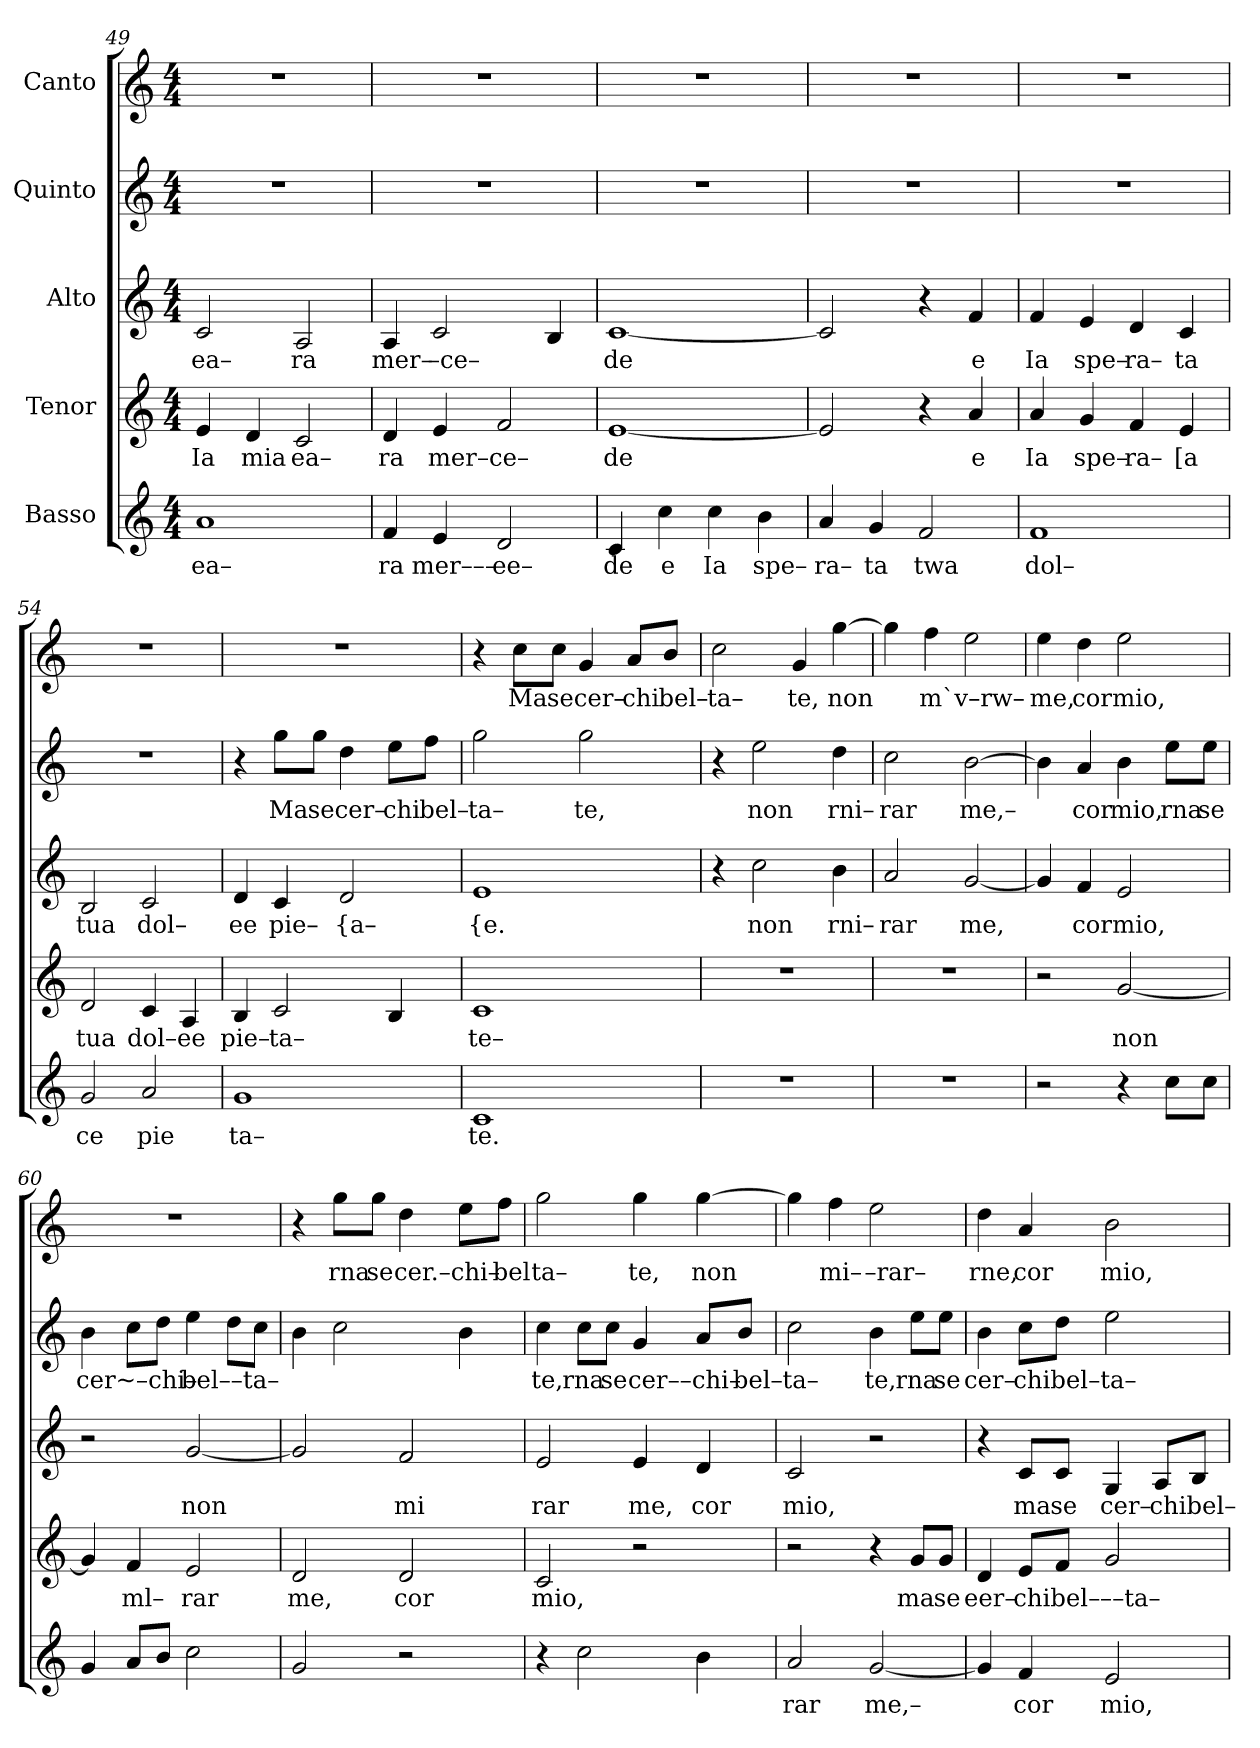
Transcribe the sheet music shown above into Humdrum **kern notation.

**kern	**text	**kern	**text	**kern	**text	**kern	**text	**kern	**text
*part5	*part5	*part4	*part4	*part3	*part3	*part2	*part2	*part1	*part1
*staff5	*staff5	*staff4	*staff4	*staff3	*staff3	*staff2	*staff2	*staff1	*staff1
*I"Basso	*	*I"Tenor	*	*I"Alto	*	*I"Quinto	*	*I"Canto	*
*clefG2	*	*clefG2	*	*clefG2	*	*clefG2	*	*clefG2	*
*k[]	*	*k[]	*	*k[]	*	*k[]	*	*k[]	*
*M4/4	*	*M4/4	*	*M4/4	*	*M4/4	*	*M4/4	*
=49	=49	=49	=49	=49	=49	=49	=49	=49	=49
!	!LO:LY:b	!	!LO:LY:b	!	!LO:LY:b	!	!	!	!
1a	ea–	4e/	Ia	2c/	ea–	1r	.	1r	.
!	!	!	!LO:LY:b	!	!	!	!	!	!
.	.	4d/	mia	.	.	.	.	.	.
!	!	!	!LO:LY:b	!	!LO:LY:b	!	!	!	!
.	.	2c/	ea–	2A/	ra	.	.	.	.
=50	=50	=50	=50	=50	=50	=50	=50	=50	=50
!	!LO:LY:b	!	!LO:LY:b	!	!LO:LY:b	!	!	!	!
4f/	ra	4d/	ra	4A/	mer–	1r	.	1r	.
!	!LO:LY:b	!	!LO:LY:b	!	!LO:LY:b	!	!	!	!
4e/	mer–––	4e/	mer–ce–	2c/	–ce–	.	.	.	.
!	!LO:LY:b	!	!	!	!	!	!	!	!
2d/	ee–	2f/	.	.	.	.	.	.	.
.	.	.	.	4B/	.	.	.	.	.
=51	=51	=51	=51	=51	=51	=51	=51	=51	=51
!	!LO:LY:b	!	!LO:LY:b	!	!LO:LY:b	!	!	!	!
4c/	de	[1e	de	[1c	de	1r	.	1r	.
!	!LO:LY:b	!	!	!	!	!	!	!	!
4cc\	e	.	.	.	.	.	.	.	.
!	!LO:LY:b	!	!	!	!	!	!	!	!
4cc\	Ia	.	.	.	.	.	.	.	.
!	!LO:LY:b	!	!	!	!	!	!	!	!
4b\	spe–	.	.	.	.	.	.	.	.
=52	=52	=52	=52	=52	=52	=52	=52	=52	=52
!	!LO:LY:b	!	!	!	!	!	!	!	!
4a/	ra–	2e/]	.	2c/]	.	1r	.	1r	.
!	!LO:LY:b	!	!	!	!	!	!	!	!
4g/	ta	.	.	.	.	.	.	.	.
!	!LO:LY:b	!	!	!	!	!	!	!	!
2f/	twa	4r	.	4r	.	.	.	.	.
!	!	!	!LO:LY:b	!	!LO:LY:b	!	!	!	!
.	.	4a/	e	4f/	e	.	.	.	.
=53	=53	=53	=53	=53	=53	=53	=53	=53	=53
!	!LO:LY:b	!	!LO:LY:b	!	!LO:LY:b	!	!	!	!
1f	dol–	4a/	Ia	4f/	Ia	1r	.	1r	.
!	!	!	!LO:LY:b	!	!LO:LY:b	!	!	!	!
.	.	4g/	spe–	4e/	spe–	.	.	.	.
!	!	!	!LO:LY:b	!	!LO:LY:b	!	!	!	!
.	.	4f/	ra–	4d/	ra–	.	.	.	.
!	!	!	!LO:LY:b	!	!LO:LY:b	!	!	!	!
.	.	4e/	[a	4c/	ta	.	.	.	.
=54	=54	=54	=54	=54	=54	=54	=54	=54	=54
!	!LO:LY:b	!	!LO:LY:b	!	!LO:LY:b	!	!	!	!
2g/	ce	2d/	tua	2B/	tua	1r	.	1r	.
!	!LO:LY:b	!	!LO:LY:b	!	!LO:LY:b	!	!	!	!
2a/	pie	4c/	dol–	2c/	dol–	.	.	.	.
!	!	!	!LO:LY:b	!	!	!	!	!	!
.	.	4A/	ee	.	.	.	.	.	.
=55	=55	=55	=55	=55	=55	=55	=55	=55	=55
!	!LO:LY:b	!	!LO:LY:b	!	!LO:LY:b	!	!	!	!
1g	ta–	4B/	pie–	4d/	ee	4r	.	1r	.
!	!	!	!LO:LY:b	!	!LO:LY:b	!	!LO:LY:b	!	!
.	.	2c/	ta–	4c/	pie–	8gg\L	Ma	.	.
!	!	!	!	!	!	!	!LO:LY:b	!	!
.	.	.	.	.	.	8gg\J	se	.	.
!	!	!	!	!	!LO:LY:b	!	!LO:LY:b	!	!
.	.	.	.	2d/	{a–	4dd\	cer–	.	.
!	!	!	!	!	!	!	!LO:LY:b	!	!
.	.	4B/	.	.	.	8ee\L	chi	.	.
!	!	!	!	!	!	!	!LO:LY:b	!	!
.	.	.	.	.	.	8ff\J	bel–	.	.
=56	=56	=56	=56	=56	=56	=56	=56	=56	=56
!	!LO:LY:b	!	!LO:LY:b	!	!LO:LY:b	!	!LO:LY:b	!	!
1c	te.	1c	te–	1e	{e.	2gg\	ta–	4r	.
!	!	!	!	!	!	!	!	!	!LO:LY:b
.	.	.	.	.	.	.	.	8cc\L	Ma
!	!	!	!	!	!	!	!	!	!LO:LY:b
.	.	.	.	.	.	.	.	8cc\J	se
!	!	!	!	!	!	!	!LO:LY:b	!	!LO:LY:b
.	.	.	.	.	.	2gg\	te,	4g/	cer–
!	!	!	!	!	!	!	!	!	!LO:LY:b
.	.	.	.	.	.	.	.	8a/L	chi
!	!	!	!	!	!	!	!	!	!LO:LY:b
.	.	.	.	.	.	.	.	8b/J	bel–
=57	=57	=57	=57	=57	=57	=57	=57	=57	=57
!	!	!	!	!	!	!	!	!	!LO:LY:b
1r	.	1r	.	4r	.	4r	.	2cc\	ta–
!	!	!	!	!	!LO:LY:b	!	!LO:LY:b	!	!
.	.	.	.	2cc\	non	2ee\	non	.	.
!	!	!	!	!	!	!	!	!	!LO:LY:b
.	.	.	.	.	.	.	.	4g/	te,
!	!	!	!	!	!LO:LY:b	!	!LO:LY:b	!	!LO:LY:b
.	.	.	.	4b\	rni–	4dd\	rni–	[4gg\	non
=58	=58	=58	=58	=58	=58	=58	=58	=58	=58
!	!	!	!	!	!LO:LY:b	!	!LO:LY:b	!	!
1r	.	1r	.	2a/	rar	2cc\	rar	4gg\]	.
!	!	!	!	!	!	!	!	!	!LO:LY:b
.	.	.	.	.	.	.	.	4ff\	m`v–rw–
!	!	!	!	!	!LO:LY:b	!	!LO:LY:b	!	!
.	.	.	.	[2g/	me,	[2b\	me,–	2ee\	.
=59	=59	=59	=59	=59	=59	=59	=59	=59	=59
!	!	!	!	!	!	!	!	!	!LO:LY:b
2r	.	2r	.	4g/]	.	4b\]	.	4ee\	me,
!	!	!	!	!	!LO:LY:b	!	!LO:LY:b	!	!LO:LY:b
.	.	.	.	4f/	cor	4a/	cor	4dd\	cor
!	!	!	!LO:LY:b	!	!LO:LY:b	!	!LO:LY:b	!	!LO:LY:b
4r	.	[2g/	non	2e/	mio,	4b\	mio,	2ee\	mio,
!	!	!	!	!	!	!	!LO:LY:b	!	!
8cc\L	.	.	.	.	.	8ee\L	rna	.	.
!	!	!	!	!	!	!	!LO:LY:b	!	!
8cc\J	.	.	.	.	.	8ee\J	se	.	.
=60	=60	=60	=60	=60	=60	=60	=60	=60	=60
!	!	!	!	!	!	!	!LO:LY:b	!	!
4g/	.	4g/]	.	2r	.	4b\	cer~–chi–	1r	.
!	!	!	!LO:LY:b	!	!	!	!	!	!
8a/L	.	4f/	ml–	.	.	8cc\L	.	.	.
8b/J	.	.	.	.	.	8dd\J	.	.	.
!	!	!	!LO:LY:b	!	!LO:LY:b	!	!LO:LY:b	!	!
2cc\	.	2e/	rar	[2g/	non	4ee\	bel––ta–	.	.
.	.	.	.	.	.	8dd\L	.	.	.
.	.	.	.	.	.	8cc\J	.	.	.
=61	=61	=61	=61	=61	=61	=61	=61	=61	=61
!	!	!	!LO:LY:b	!	!	!	!	!	!
2g/	.	2d/	me,	2g/]	.	4b\	.	4r	.
!	!	!	!	!	!	!	!	!	!LO:LY:b
.	.	.	.	.	.	2cc\	.	8gg\L	rna
!	!	!	!	!	!	!	!	!	!LO:LY:b
.	.	.	.	.	.	.	.	8gg\J	se
!	!	!	!LO:LY:b	!	!LO:LY:b	!	!	!	!LO:LY:b
2r	.	2d/	cor	2f/	mi	.	.	4dd\	cer.–chi–
.	.	.	.	.	.	4b\	.	8ee\L	.
!	!	!	!	!	!	!	!	!	!LO:LY:b
.	.	.	.	.	.	.	.	8ff\J	bel
=62	=62	=62	=62	=62	=62	=62	=62	=62	=62
!	!	!	!LO:LY:b	!	!LO:LY:b	!	!LO:LY:b	!	!LO:LY:b
4r	.	2c/	mio,	2e/	rar	4cc\	te,	2gg\	ta–
!	!	!	!	!	!	!	!LO:LY:b	!	!
2cc\	.	.	.	.	.	8cc\L	rna	.	.
!	!	!	!	!	!	!	!LO:LY:b	!	!
.	.	.	.	.	.	8cc\J	se	.	.
!	!	!	!	!	!LO:LY:b	!	!LO:LY:b	!	!LO:LY:b
.	.	2r	.	4e/	me,	4g/	cer––chi–	4gg\	te,
!	!	!	!	!	!LO:LY:b	!	!	!	!LO:LY:b
4b\	.	.	.	4d/	cor	8a/L	.	[4gg\	non
!	!	!	!	!	!	!	!LO:LY:b	!	!
.	.	.	.	.	.	8b/J	bel–	.	.
=63	=63	=63	=63	=63	=63	=63	=63	=63	=63
!	!LO:LY:b	!	!	!	!LO:LY:b	!	!LO:LY:b	!	!
2a/	rar	2r	.	2c/	mio,	2cc\	ta–	4gg\]	.
!	!	!	!	!	!	!	!	!	!LO:LY:b
.	.	.	.	.	.	.	.	4ff\	mi–
!	!LO:LY:b	!	!	!	!	!	!LO:LY:b	!	!LO:LY:b
[2g/	me,–	4r	.	2r	.	4b\	te,	2ee\	–rar–
!	!	!	!LO:LY:b	!	!	!	!LO:LY:b	!	!
.	.	8g/L	ma	.	.	8ee\L	rna	.	.
!	!	!	!LO:LY:b	!	!	!	!LO:LY:b	!	!
.	.	8g/J	se	.	.	8ee\J	se	.	.
=64	=64	=64	=64	=64	=64	=64	=64	=64	=64
!	!	!	!LO:LY:b	!	!	!	!LO:LY:b	!	!LO:LY:b
4g/]	.	4d/	eer–	4r	.	4b\	cer–	4dd\	rne,
!	!LO:LY:b	!	!LO:LY:b	!	!LO:LY:b	!	!LO:LY:b	!	!LO:LY:b
4f/	cor	8e/L	chi	8c/L	ma	8cc\L	chi	4a/	cor
!	!	!	!LO:LY:b	!	!LO:LY:b	!	!LO:LY:b	!	!
.	.	8f/J	bel–	8c/J	se	8dd\J	bel–ta–	.	.
!	!LO:LY:b	!	!LO:LY:b	!	!LO:LY:b	!	!	!	!LO:LY:b
2e/	mio,	2g/	––ta–	4G/	cer–	2ee\	.	2b\	mio,
!	!	!	!	!	!LO:LY:b	!	!	!	!
.	.	.	.	8A/L	chi	.	.	.	.
!	!	!	!	!	!LO:LY:b	!	!	!	!
.	.	.	.	8B/J	bel–	.	.	.	.
=	=	=	=	=	=	=	=	=	=
*-	*-	*-	*-	*-	*-	*-	*-	*-	*-
